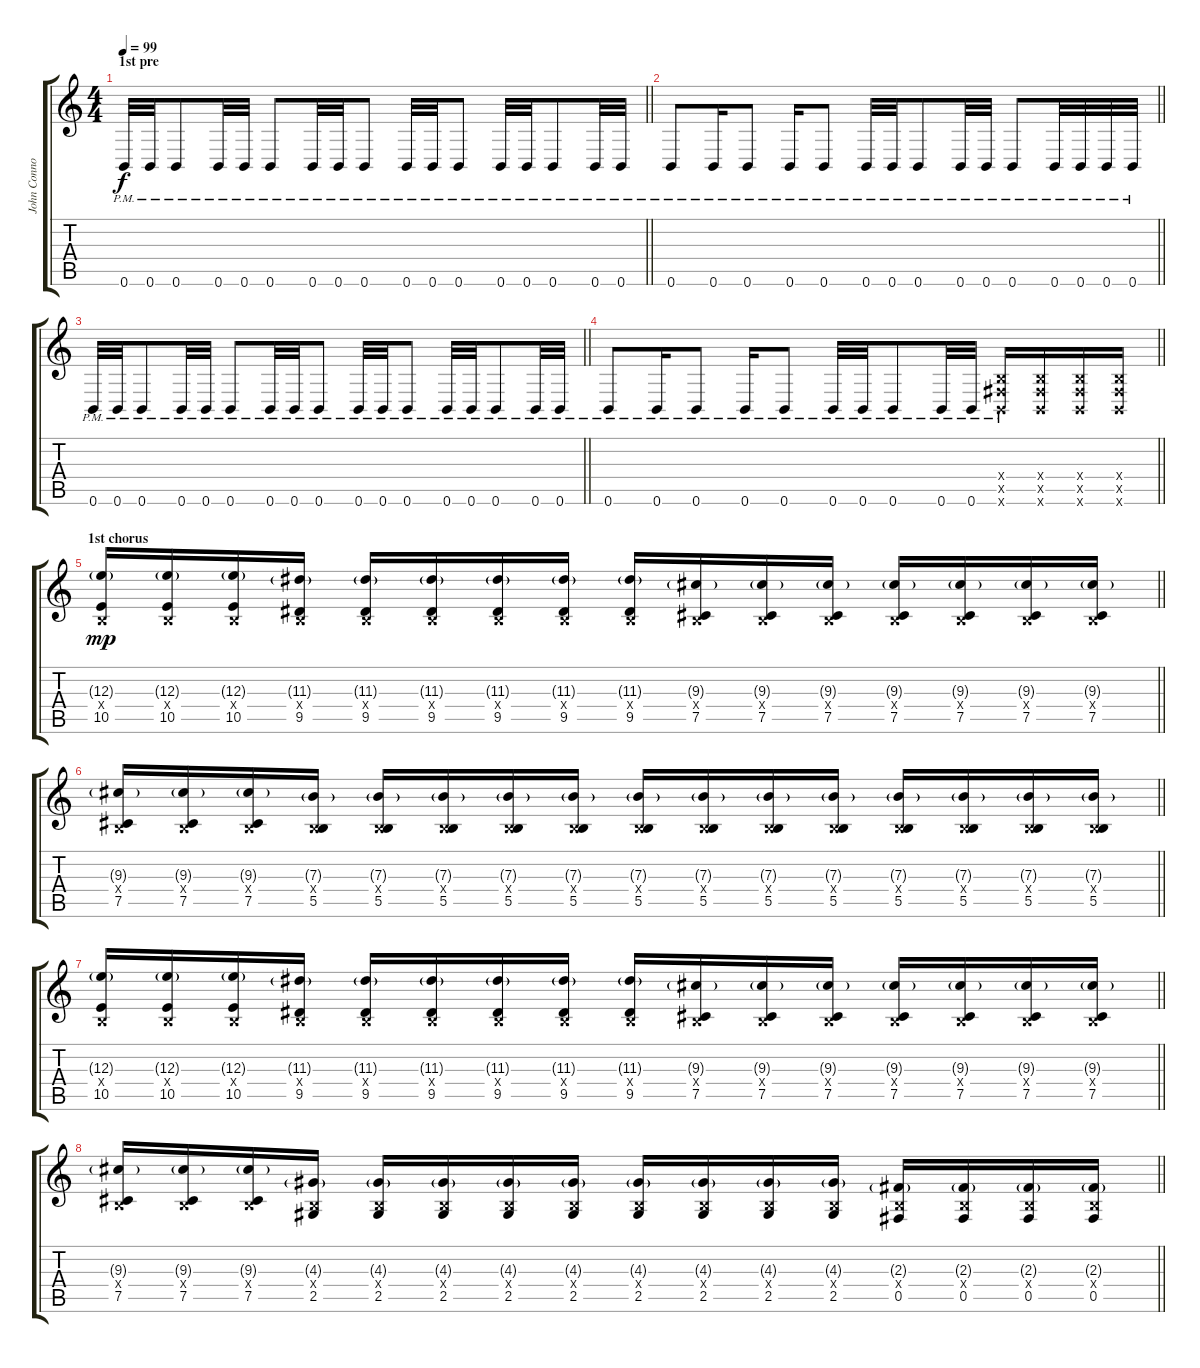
\track ("John Connolly" "John Conno") {instrument distortionguitar}
\staff {score tabs}
\tuning (Db4 Ab3 E3 B2 Gb2 B1) {hide}
\ts (4 4)
\section ("" "1st pre")
\tempo 99
\clef g2
\barLineRight lightlight
\ks c
0.6{pm}.32{dy f} 0.6{pm}.32 0.6{pm}.8 0.6{pm}.32 0.6{pm}.32 0.6{pm}.8 0.6{pm}.32 0.6{pm}.32 0.6{pm}.8 0.6{pm}.32 0.6{pm}.32 0.6{pm}.8 0.6{pm}.32 0.6{pm}.32 0.6{pm}.8 0.6{pm}.32 0.6{pm}.32 |
\barLineRight lightlight
0.6{pm}.8 0.6{pm}.16 0.6{pm}.8 0.6{pm}.16 0.6{pm}.8 0.6{pm}.32 0.6{pm}.32 0.6{pm}.8 0.6{pm}.32 0.6{pm}.32 0.6{pm}.8 0.6{pm}.32 0.6{pm}.32 0.6{pm}.32 0.6{pm}.32 |
\barLineRight lightlight
0.6{pm}.32 0.6{pm}.32 0.6{pm}.8 0.6{pm}.32 0.6{pm}.32 0.6{pm}.8 0.6{pm}.32 0.6{pm}.32 0.6{pm}.8 0.6{pm}.32 0.6{pm}.32 0.6{pm}.8 0.6{pm}.32 0.6{pm}.32 0.6{pm}.8 0.6{pm}.32 0.6{pm}.32 |
\barLineRight lightlight
0.6{pm}.8 0.6{pm}.16 0.6{pm}.8 0.6{pm}.16 0.6{pm}.8 0.6{pm}.32 0.6{pm}.32 0.6{pm}.8 0.6{pm}.32 0.6{pm}.32 (0.4{x} 0.5{x} 0.6{pm x}).16 (0.4{x} 0.5{x} 0.6{x}).16 (0.4{x} 0.5{x} 0.6{x}).16 (0.4{x} 0.5{x} 0.6{x}).16 |
\section ("" "1st chorus")
\barLineRight lightlight
(12.3{g} 0.4{x} 10.5).16{dy mp} (12.3{g} 0.4{x} 10.5).16 (12.3{g} 0.4{x} 10.5).16 (11.3{g} 0.4{x} 9.5).16 (11.3{g} 0.4{x} 9.5).16 (11.3{g} 0.4{x} 9.5).16 (11.3{g} 0.4{x} 9.5).16 (11.3{g} 0.4{x} 9.5).16 (11.3{g} 0.4{x} 9.5).16 (9.3{g} 0.4{x} 7.5).16 (9.3{g} 0.4{x} 7.5).16 (9.3{g} 0.4{x} 7.5).16 (9.3{g} 0.4{x} 7.5).16 (9.3{g} 0.4{x} 7.5).16 (9.3{g} 0.4{x} 7.5).16 (9.3{g} 0.4{x} 7.5).16 |
\barLineRight lightlight
(9.3{g} 0.4{x} 7.5).16 (9.3{g} 0.4{x} 7.5).16 (9.3{g} 0.4{x} 7.5).16 (7.3{g} 0.4{x} 5.5).16 (7.3{g} 0.4{x} 5.5).16 (7.3{g} 0.4{x} 5.5).16 (7.3{g} 0.4{x} 5.5).16 (7.3{g} 0.4{x} 5.5).16 (7.3{g} 0.4{x} 5.5).16 (7.3{g} 0.4{x} 5.5).16 (7.3{g} 0.4{x} 5.5).16 (7.3{g} 0.4{x} 5.5).16 (7.3{g} 0.4{x} 5.5).16 (7.3{g} 0.4{x} 5.5).16 (7.3{g} 0.4{x} 5.5).16 (7.3{g} 0.4{x} 5.5).16 |
\barLineRight lightlight
(12.3{g} 0.4{x} 10.5).16 (12.3{g} 0.4{x} 10.5).16 (12.3{g} 0.4{x} 10.5).16 (11.3{g} 0.4{x} 9.5).16 (11.3{g} 0.4{x} 9.5).16 (11.3{g} 0.4{x} 9.5).16 (11.3{g} 0.4{x} 9.5).16 (11.3{g} 0.4{x} 9.5).16 (11.3{g} 0.4{x} 9.5).16 (9.3{g} 0.4{x} 7.5).16 (9.3{g} 0.4{x} 7.5).16 (9.3{g} 0.4{x} 7.5).16 (9.3{g} 0.4{x} 7.5).16 (9.3{g} 0.4{x} 7.5).16 (9.3{g} 0.4{x} 7.5).16 (9.3{g} 0.4{x} 7.5).16 |
\barLineRight lightlight
(9.3{g} 0.4{x} 7.5).16 (9.3{g} 0.4{x} 7.5).16 (9.3{g} 0.4{x} 7.5).16 (4.3{g} 0.4{x} 2.5).16 (4.3{g} 0.4{x} 2.5).16 (4.3{g} 0.4{x} 2.5).16 (4.3{g} 0.4{x} 2.5).16 (4.3{g} 0.4{x} 2.5).16 (4.3{g} 0.4{x} 2.5).16 (4.3{g} 0.4{x} 2.5).16 (4.3{g} 0.4{x} 2.5).16 (4.3{g} 0.4{x} 2.5).16 (2.3{g} 0.4{x} 0.5).16 (2.3{g} 0.4{x} 0.5).16 (2.3{g} 0.4{x} 0.5).16 (2.3{g} 0.4{x} 0.5).16
